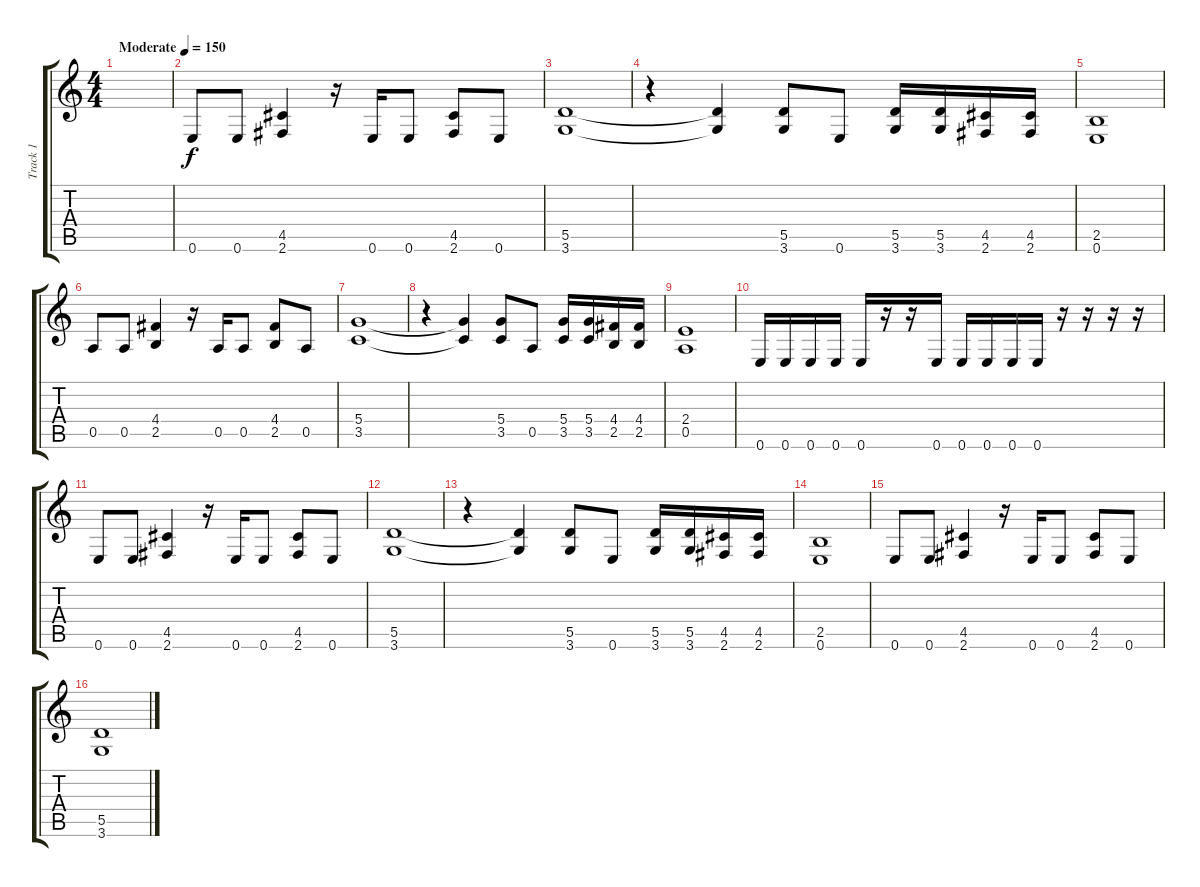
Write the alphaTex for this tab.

\track ("Track 1" "Track 1") {instrument distortionguitar}
\staff {score tabs}
\tuning (E4 B3 G3 D3 A2 E2) {hide}
\ts (4 4)
\tempo (150 "Moderate")
\clef g2
\ks c
|
0.6.8 0.6.8 (4.5 2.6).4 r.16 0.6.16 0.6.8 (4.5 2.6).8 0.6.8 |
(5.5 3.6).1 |
r.4 (5.5{t} 3.6{t}).4 (5.5 3.6).8 0.6.8 (5.5 3.6).16 (5.5 3.6).16 (4.5 2.6).16 (4.5 2.6).16 |
(2.5 0.6).1 |
0.5.8 0.5.8 (4.4 2.5).4 r.16 0.5.16 0.5.8 (4.4 2.5).8 0.5.8 |
(5.4 3.5).1 |
r.4 (5.4{t} 3.5{t}).4 (5.4 3.5).8 0.5.8 (5.4 3.5).16 (5.4 3.5).16 (4.4 2.5).16 (4.4 2.5).16 |
(2.4 0.5).1 |
0.6.16 0.6.16 0.6.16 0.6.16 0.6.16 r.16 r.16 0.6.16 0.6.16 0.6.16 0.6.16 0.6.16 r.16 r.16 r.16 r.16 |
0.6.8 0.6.8 (4.5 2.6).4 r.16 0.6.16 0.6.8 (4.5 2.6).8 0.6.8 |
(5.5 3.6).1 |
r.4 (5.5{t} 3.6{t}).4 (5.5 3.6).8 0.6.8 (5.5 3.6).16 (5.5 3.6).16 (4.5 2.6).16 (4.5 2.6).16 |
(2.5 0.6).1 |
0.6.8 0.6.8 (4.5 2.6).4 r.16 0.6.16 0.6.8 (4.5 2.6).8 0.6.8 |
(5.5 3.6).1
